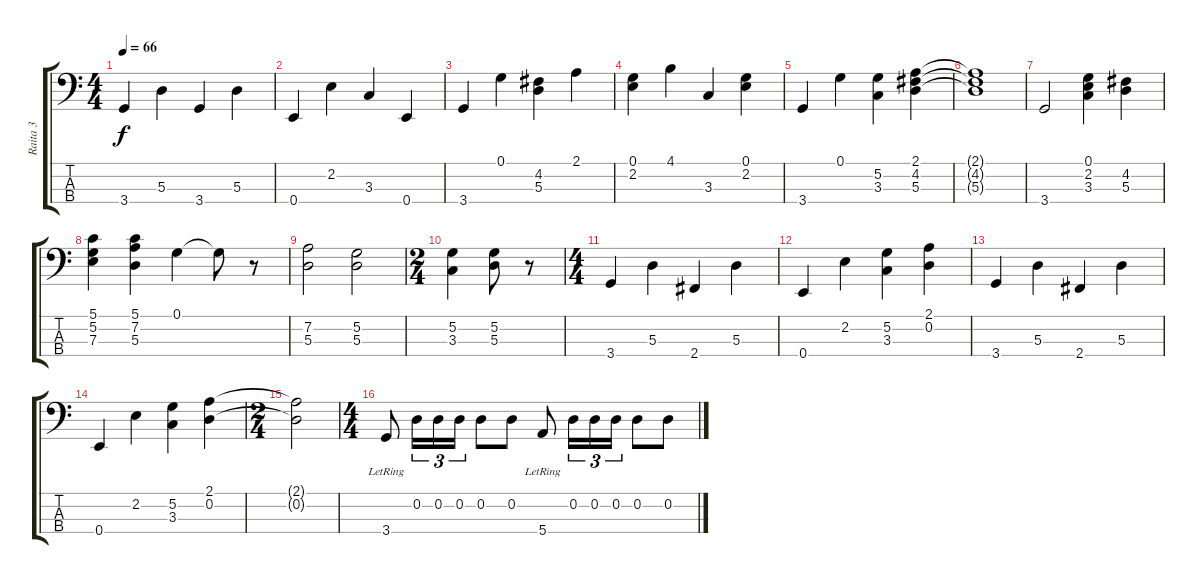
\track ("Raita 3" "Raita 3") {instrument electricbassfinger}
\staff {score tabs}
\tuning (G2 D2 A1 E1) {hide}
\ts (4 4)
\tempo 66
\clef f4
\ks c
3.4.4{dy f instrument electricbassfinger} 5.3.4 3.4.4 5.3.4 |
0.4.4 2.2.4 3.3.4 0.4.4 |
3.4.4 0.1.4 (4.2 5.3).4 2.1.4 |
(0.1 2.2).4 4.1.4 3.3.4 (0.1 2.2).4 |
3.4.4 0.1.4 (5.2 3.3).4 (2.1 4.2 5.3).4 |
(2.1{t} 4.2{t} 5.3{t}).1 |
3.4.2 (0.1 2.2 3.3).4 (4.2 5.3).4 |
(5.1 5.2 7.3).4 (5.1 7.2 5.3).4 0.1.4 0.1{t}.8 r.8 |
(7.2 5.3).2 (5.2 5.3).2 |
\ts (2 4)
(5.2 3.3).4 (5.2 5.3).8 r.8 |
\ts (4 4)
3.4.4 5.3.4 2.4.4 5.3.4 |
0.4.4 2.2.4 (5.2 3.3).4 (2.1 0.2).4 |
3.4.4 5.3.4 2.4.4 5.3.4 |
0.4.4 2.2.4 (5.2 3.3).4 (2.1 0.2).4 |
\ts (2 4)
(2.1{t} 0.2{t}).2 |
\ts (4 4)
3.4{lr}.8 0.2.16{tu (3 2)} 0.2.16{tu (3 2)} 0.2.16{tu (3 2)} 0.2.8 0.2.8 5.4{lr}.8 0.2.16{tu (3 2)} 0.2.16{tu (3 2)} 0.2.16{tu (3 2)} 0.2.8 0.2.8
